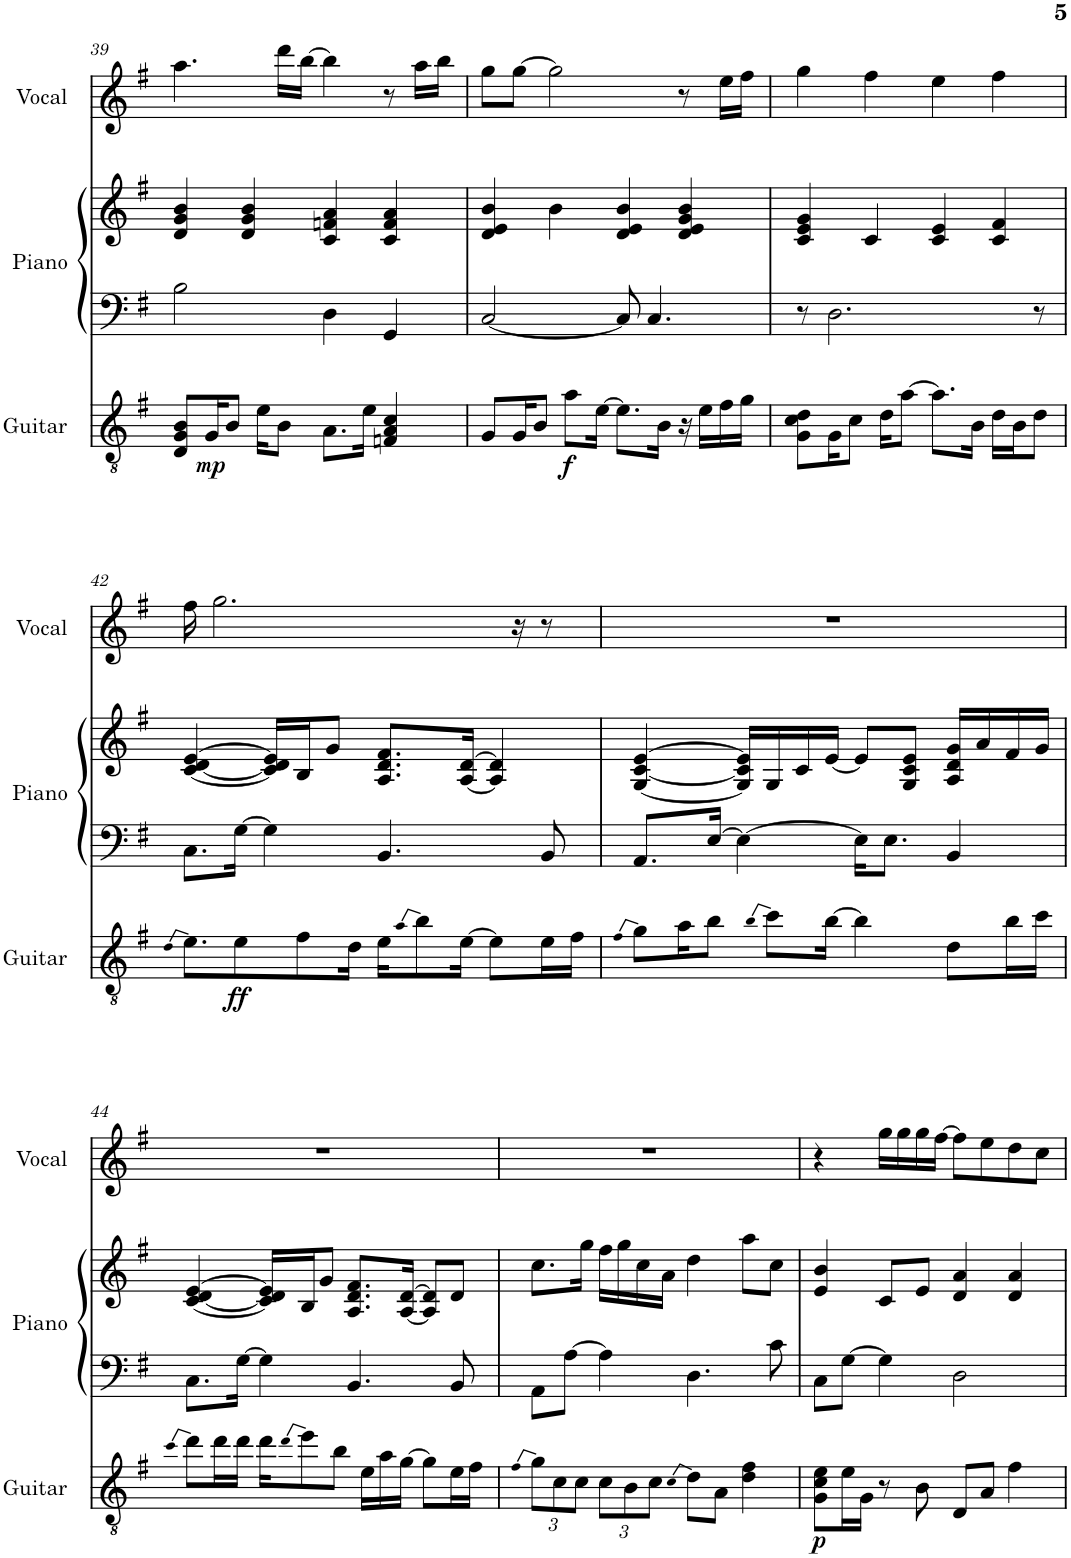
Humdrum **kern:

**kern	**dynam	**kern	**kern	**kern
*part3	*part3	*part2	*part2	*part1
*staff4	*staff4	*staff3	*staff2	*staff1
*I"Haruki (Guitar)	*	*I"Kazusa (Piano)	*	*I"Setsuna (Vocal)
*I'Guitar	*	*I'Piano	*	*I'Vocal
!!LO:PB:g=z
*clefGv2	*	*clefF4	*clefG2	*clefG2
*k[f#]	*	*k[f#]	*k[f#]	*k[f#]
*M4/4	*	*M4/4	*M4/4	*M4/4
=39	=39	=39	=39	=39
8D/ 8G/ 8B/L	.	2B\	4d/ 4g/ 4b/	4.aa\
!	!LO:DY:b	!	!	!
16G/K	mp	.	.	.
8B/J	.	.	.	.
.	.	.	4d/ 4g/ 4b/	.
16e\KL	.	.	.	.
8B\J	.	.	.	16ddd\LL
.	.	.	.	[16bb\JJ
8.A\L	.	4D\	4c/ 4fn/ 4a/	4bb\]
16e\Jk	.	.	.	.
4Fn/ 4A/ 4c/	.	4GG/	4c/ 4f/ 4a/	8r
.	.	.	.	16aa\LL
.	.	.	.	16bb\JJ
=40	=40	=40	=40	=40
8G/L	.	[2C/	4d/ 4e/ 4b/	8gg\L
16G/K	.	.	.	[8gg\J
8B/J	.	.	.	.
.	.	.	4b\	2gg\]
!	!LO:DY:b	!	!	!
8a\L	f	.	.	.
[16e\Jk	.	.	.	.
8.e\L]	.	8C/]	4d/ 4e/ 4b/	.
.	.	4.C/	.	.
16B\Jk	.	.	.	.
16r	.	.	4d/ 4e/ 4g/ 4b/	8r
16e\LL	.	.	.	.
16f#\	.	.	.	16ee\LL
16g\JJ	.	.	.	16ff#\JJ
=41	=41	=41	=41	=41
8G\ 8c\ 8d\L	.	8r	4c/ 4e/ 4g/	4gg\
16G\K	.	2.D\	.	.
8c\J	.	.	.	.
.	.	.	4c/	4ff#\
16d\KL	.	.	.	.
[8a\J	.	.	.	.
8.a\L]	.	.	4c/ 4e/	4ee\
16B\Jk	.	.	.	.
16d\LL	.	.	4c/ 4f#/	4ff#\
16B\J	.	.	.	.
8d\J	.	8r	.	.
!!LO:LB:g=z
=42	=42	=42	=42	=42
qd	.	.	.	.
8.e\L	.	8.C\L	[4c/ [4d/ [4e/	16ff#\
.	.	.	.	2.gg\
!	!LO:DY:b	!	!	!
8e\	ff	[16G\Jk	.	.
.	.	4G\]	16c/] 16d/] 16e/]LL	.
8f#\	.	.	16B/J	.
.	.	.	8g/J	.
16d\Jk	.	.	.	.
16e\KL	.	4.BB/	8.A/ 8.d/ 8.f#/L	.
qa	.	.	.	.
8b\	.	.	.	.
[16e\Jk	.	.	[16A/ [16d/Jk	.
8e\L]	.	.	4A/] 4d/]	.
.	.	.	.	16r
16e\L	.	8BB/	.	8r
16f#\JJ	.	.	.	.
=43	=43	=43	=43	=43
qf#	.	.	.	.
8g\L	.	8.AA/L	[4G/ [4c/ [4e/	1r
16a\K	.	.	.	.
8b\J	.	[16E/Jk	.	.
.	.	4E\_	16G/] 16c/] 16e/]LL	.
qb	.	.	.	.
8cc\L	.	.	16G/	.
.	.	.	16c/	.
[16b\Jk	.	.	[16e/JJ	.
4b\]	.	16E\KL]	8e/L]	.
.	.	8.E\J	.	.
.	.	.	8G/ 8c/ 8e/J	.
8d\L	.	4BB/	16A/ 16d/ 16g/LL	.
.	.	.	16a/	.
16b\L	.	.	16f#/	.
16cc\JJ	.	.	16g/JJ	.
!!LO:LB:g=z
=44	=44	=44	=44	=44
qcc	.	.	.	.
8dd\L	.	8.C\L	[4c/ [4d/ [4e/	1r
16dd\L	.	.	.	.
16dd\JJ	.	[16G\Jk	.	.
16dd\KL	.	4G\]	16c/] 16d/] 16e/]LL	.
qdd	.	.	.	.
8ee\	.	.	16B/J	.
.	.	.	8g/J	.
8b\J	.	.	.	.
.	.	4.BB/	8.A/ 8.d/ 8.f#/L	.
16e\LL	.	.	.	.
16a\	.	.	.	.
[16g\JJ	.	.	[16A/ [16d/Jk	.
8g\L]	.	.	8A/] 8d/]L	.
16e\L	.	8BB/	8d/J	.
16f#\JJ	.	.	.	.
=45	=45	=45	=45	=45
qf#	.	.	.	.
*Xbrackettup	*	*	*	*
12g\L	.	8AA\L	8.cc\L	1r
12c\	.	.	.	.
.	.	[8A\J	.	.
12c\J	.	.	.	.
.	.	.	16gg\Jk	.
12c\L	.	4A\]	16ff#\LL	.
.	.	.	16gg\	.
12B\	.	.	.	.
.	.	.	16cc\	.
12c\J	.	.	.	.
.	.	.	16a\JJ	.
qc	.	.	.	.
8d\L	.	4.D\	4dd\	.
8A\J	.	.	.	.
4d\ 4f#\	.	.	8aa\L	.
.	.	8c\	8cc\J	.
=46	=46	=46	=46	=46
!	!LO:DY:b	!	!	!
8G\ 8c\ 8e\L	p	8C\L	4e/ 4b/	4r
16e\L	.	[8G\J	.	.
16G\JJ	.	.	.	.
8r	.	4G\]	8c/L	16gg\LL
.	.	.	.	16gg\
8B\	.	.	8e/J	16gg\
.	.	.	.	[16ff#\JJ
8D/L	.	2D\	4d/ 4a/	8ff#\L]
8A/J	.	.	.	8ee\
4f#\	.	.	4d/ 4a/	8dd\
.	.	.	.	8cc\J
=	=	=	=	=
*-	*-	*-	*-	*-
